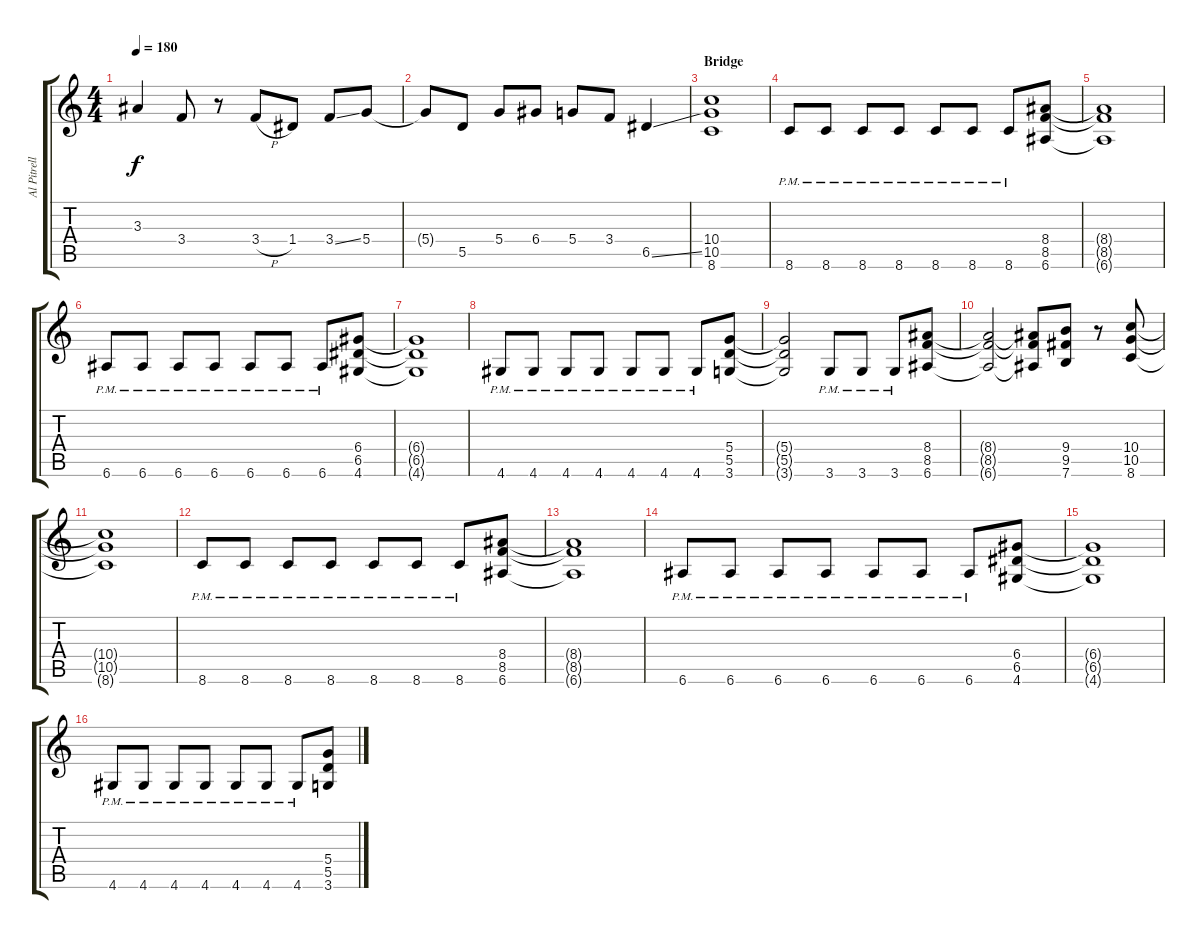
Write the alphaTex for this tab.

\track ("Al Pitrelli" "Al Pitrell") {instrument distortionguitar}
\staff {score tabs}
\tuning (E4 B3 G3 D3 A2 E2) {hide}
\ts (4 4)
\tempo 180
\clef g2
\ks c
3.3{t}.4{dy f} 3.4.8 r.8 3.4{h}.8 1.4.8 3.4{ss}.8 5.4.8 |
5.4{t}.8 5.5.8 5.4.8 6.4.8 5.4.8 3.4.8 6.5{ss}.4 |
\section ("" "Bridge")
(10.4 10.5 8.6).1 |
8.6{pm}.8 8.6{pm}.8 8.6{pm}.8 8.6{pm}.8 8.6{pm}.8 8.6{pm}.8 8.6{pm}.8 (8.4 8.5 6.6).8 |
(8.4{t} 8.5{t} 6.6{t}).1 |
6.6{pm}.8 6.6{pm}.8 6.6{pm}.8 6.6{pm}.8 6.6{pm}.8 6.6{pm}.8 6.6{pm}.8 (6.4 6.5 4.6).8 |
(6.4{t} 6.5{t} 4.6{t}).1 |
4.6{pm}.8 4.6{pm}.8 4.6{pm}.8 4.6{pm}.8 4.6{pm}.8 4.6{pm}.8 4.6{pm}.8 (5.4 5.5 3.6).8 |
(5.4{t} 5.5{t} 3.6{t}).2 3.6{pm}.8 3.6{pm}.8 3.6{pm}.8 (8.4 8.5 6.6).8 |
(8.4{t} 8.5{t} 6.6{t}).2 (8.4{t} 8.5{t} 6.6{t}).8 (9.4 9.5 7.6).8 r.8 (10.4 10.5 8.6).8 |
(10.4{t} 10.5{t} 8.6{t}).1 |
8.6{pm}.8 8.6{pm}.8 8.6{pm}.8 8.6{pm}.8 8.6{pm}.8 8.6{pm}.8 8.6{pm}.8 (8.4 8.5 6.6).8 |
(8.4{t} 8.5{t} 6.6{t}).1 |
6.6{pm}.8 6.6{pm}.8 6.6{pm}.8 6.6{pm}.8 6.6{pm}.8 6.6{pm}.8 6.6{pm}.8 (6.4 6.5 4.6).8 |
(6.4{t} 6.5{t} 4.6{t}).1 |
4.6{pm}.8 4.6{pm}.8 4.6{pm}.8 4.6{pm}.8 4.6{pm}.8 4.6{pm}.8 4.6{pm}.8 (5.4 5.5 3.6).8
